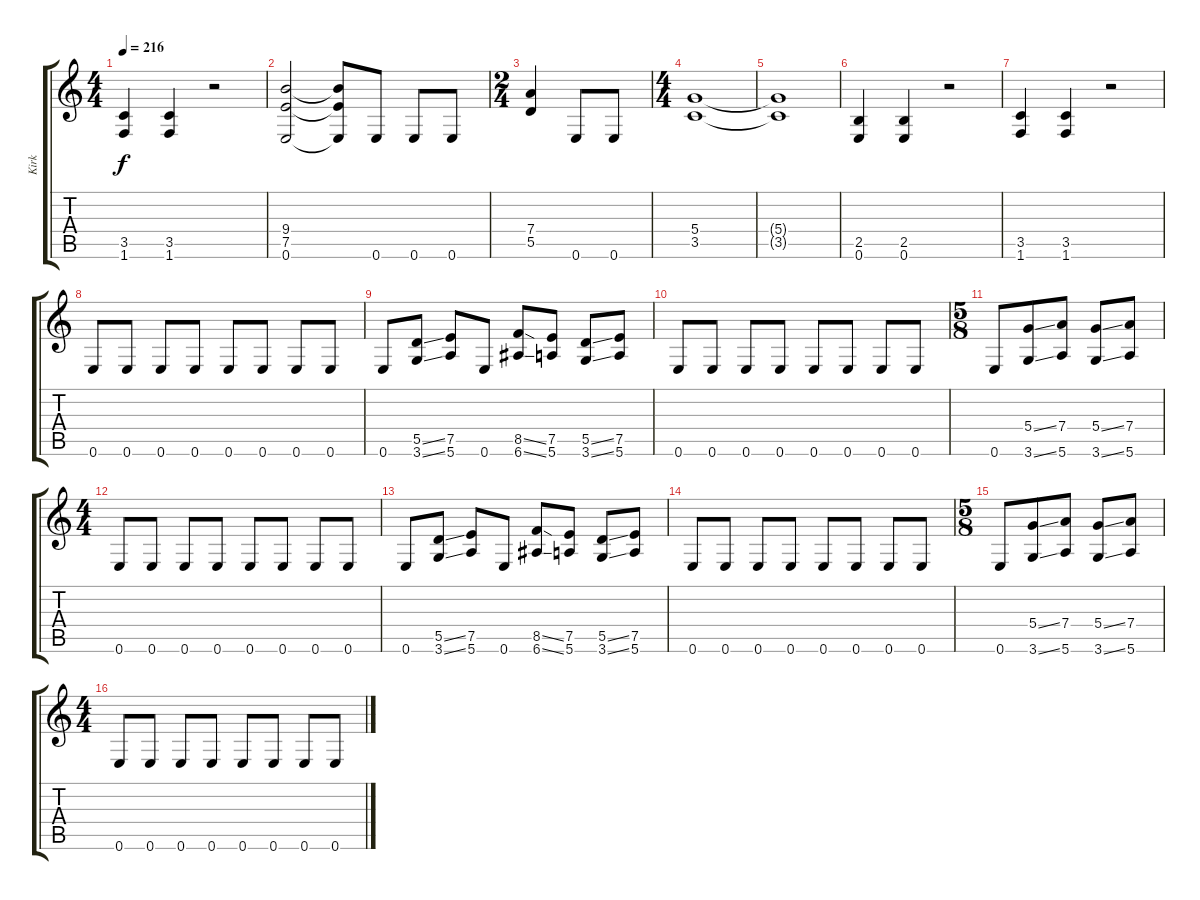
\track ("Kirk" "Kirk") {instrument distortionguitar}
\staff {score tabs}
\tuning (E4 B3 G3 D3 A2 E2) {hide}
\ts (4 4)
\tempo 216
\clef g2
\ks c
(3.5 1.6).4{dy f} (3.5 1.6).4 r.2 |
(9.4 7.5 0.6).2 (9.4{t} 7.5{t} 0.6{t}).8 0.6.8 0.6.8 0.6.8 |
\ts (2 4)
(7.4 5.5).4 0.6.8 0.6.8 |
\ts (4 4)
(5.4 3.5).1 |
(5.4{t} 3.5{t}).1 |
(2.5 0.6).4 (2.5 0.6).4 r.2 |
(3.5 1.6).4 (3.5 1.6).4 r.2 |
0.6.8 0.6.8 0.6.8 0.6.8 0.6.8 0.6.8 0.6.8 0.6.8 |
0.6.8 (5.5{ss} 3.6{ss}).8 (7.5 5.6).8 0.6.8 (8.5{ss} 6.6{ss}).8 (7.5 5.6).8 (5.5{ss} 3.6{ss}).8 (7.5 5.6).8 |
0.6.8 0.6.8 0.6.8 0.6.8 0.6.8 0.6.8 0.6.8 0.6.8 |
\ts (5 8)
0.6.8 (5.4{ss} 3.6{ss}).8 (7.4 5.6).8 (5.4{ss} 3.6{ss}).8 (7.4 5.6).8 |
\ts (4 4)
0.6.8 0.6.8 0.6.8 0.6.8 0.6.8 0.6.8 0.6.8 0.6.8 |
0.6.8 (5.5{ss} 3.6{ss}).8 (7.5 5.6).8 0.6.8 (8.5{ss} 6.6{ss}).8 (7.5 5.6).8 (5.5{ss} 3.6{ss}).8 (7.5 5.6).8 |
0.6.8 0.6.8 0.6.8 0.6.8 0.6.8 0.6.8 0.6.8 0.6.8 |
\ts (5 8)
0.6.8 (5.4{ss} 3.6{ss}).8 (7.4 5.6).8 (5.4{ss} 3.6{ss}).8 (7.4 5.6).8 |
\ts (4 4)
0.6.8 0.6.8 0.6.8 0.6.8 0.6.8 0.6.8 0.6.8 0.6.8
